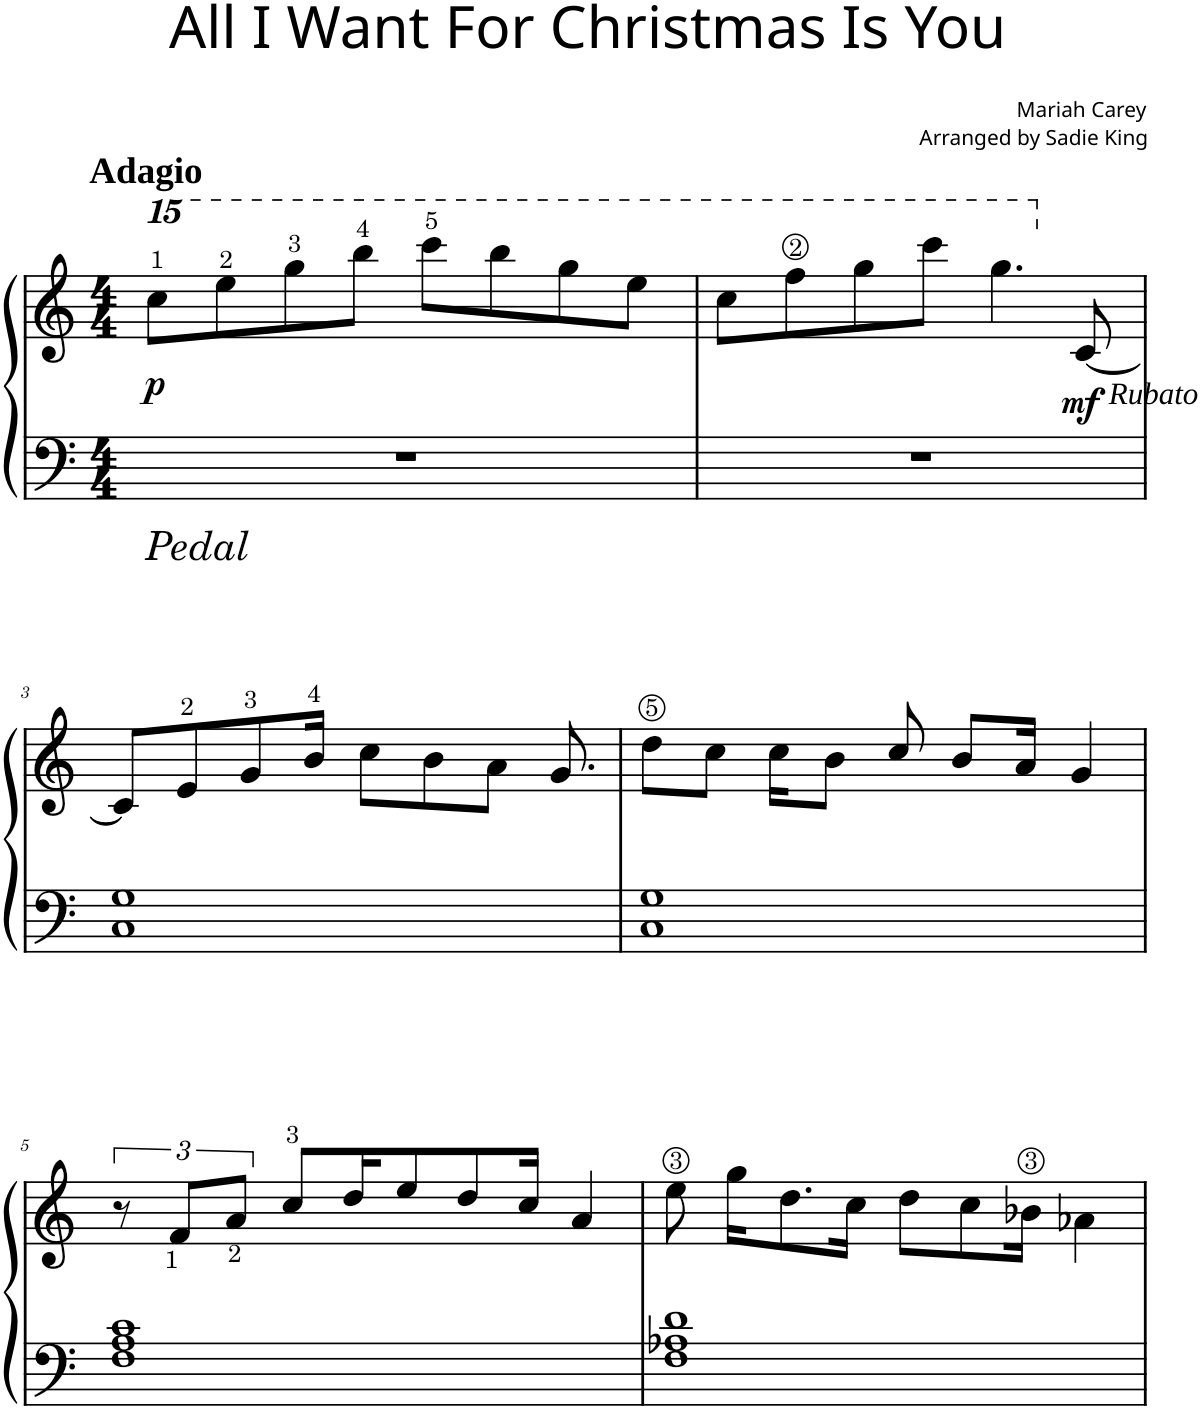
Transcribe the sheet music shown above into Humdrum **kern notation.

**kern	**kern	**dynam
*part1	*part1	*part1
*staff2	*staff1	*staff1/2
*I"Piano	*	*
*I'Pno	*	*
*clefF4	*clefG2	*
*k[]	*k[]	*
*M4/4	*M4/4	*
*	*15ma	*
=1	=1	=1
!	!LO:TX:a:B:t=Adagio	!
!LO:TX:b:i:t=Pedal	!	!
!	!	!LO:DY:b
1r	8cccc\L	p
.	8eeee\	.
.	8gggg\	.
.	8bbbb\J	.
.	8ccccc\L	.
.	8bbbb\	.
.	8gggg\	.
.	8eeee\J	.
=2	=2	=2
1r	8cccc\L	.
.	8ffff\	.
.	8gggg\	.
.	8ccccc\J	.
.	4.gggg\	.
*	*X15ma	*
!	!LO:TX:b:i:t=Rubato	!
!	!	!LO:DY:b
.	[8c/	mf
!!LO:LB:g=z
=3	=3	=3
1C 1G	8c/L]	.
.	8e/	.
.	8g/	.
.	16b/Jk	.
.	8cc\L	.
.	8b\	.
.	8a\J	.
.	8.g/	.
=4	=4	=4
1C 1G	8dd\L	.
.	8cc\J	.
.	16cc\KL	.
.	8b\J	.
.	8cc/	.
.	8b/L	.
.	16a/Jk	.
.	4g/	.
!!LO:LB:g=z
=5	=5	=5
1F 1A 1c	12r	.
.	12f/L	.
.	12a/J	.
.	8cc/L	.
.	16dd/K	.
.	8ee/	.
.	8dd/	.
.	16cc/Jk	.
.	4a/	.
=6	=6	=6
1F 1A-X 1d	8ee\	.
.	16gg\KL	.
.	8.dd\	.
.	16cc\Jk	.
.	8dd\L	.
.	8cc\	.
.	16b-X\Jk	.
.	4a-X\	.
=	=	=
*-	*-	*-
